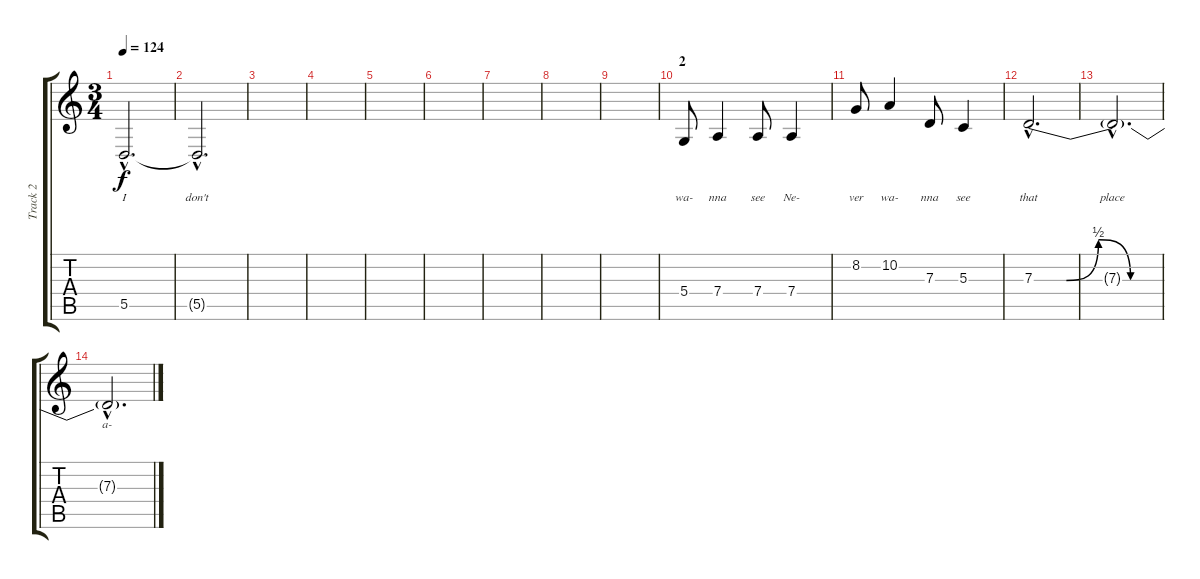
\track ("Track 2" "Track 2") {instrument cello}
\staff {score tabs}
\tuning (E4 B3 G3 D3 A2 E2) {hide}
\ts (3 4)
\tempo 124
\clef g2
\ks c
5.5{hac t}.2{d lyrics (0 "I") lyrics (1 "") lyrics (2 "") lyrics (3 "") lyrics (4 "") dy f} |
5.5{hac t}.2{d lyrics (0 "don't") lyrics (1 "") lyrics (2 "") lyrics (3 "") lyrics (4 "")} |
|
|
|
|
|
|
|
\section ("" "2")
5.4.8{lyrics (0 "wa-") lyrics (1 "") lyrics (2 "") lyrics (3 "") lyrics (4 "") volume 10} 7.4.4{lyrics (0 "nna") lyrics (1 "") lyrics (2 "") lyrics (3 "") lyrics (4 "")} 7.4.8{lyrics (0 "see") lyrics (1 "") lyrics (2 "") lyrics (3 "") lyrics (4 "")} 7.4.4{lyrics (0 "Ne-") lyrics (1 "") lyrics (2 "") lyrics (3 "") lyrics (4 "")} |
8.2.8{lyrics (0 "ver") lyrics (1 "") lyrics (2 "") lyrics (3 "") lyrics (4 "")} 10.2.4{lyrics (0 "wa-") lyrics (1 "") lyrics (2 "") lyrics (3 "") lyrics (4 "")} 7.3.8{lyrics (0 "nna") lyrics (1 "") lyrics (2 "") lyrics (3 "") lyrics (4 "")} 5.3.4{lyrics (0 "see") lyrics (1 "") lyrics (2 "") lyrics (3 "") lyrics (4 "")} |
7.3{be (custom 0 0 15 0 30 2 45 0 60 0) hac}.2{d lyrics (0 "that") lyrics (1 "") lyrics (2 "") lyrics (3 "") lyrics (4 "") volume 0} |
7.3{hac t}.2{d lyrics (0 "place") lyrics (1 "") lyrics (2 "") lyrics (3 "") lyrics (4 "")} |
7.3{hac t}.2{d lyrics (0 "a-") lyrics (1 "") lyrics (2 "") lyrics (3 "") lyrics (4 "")}
